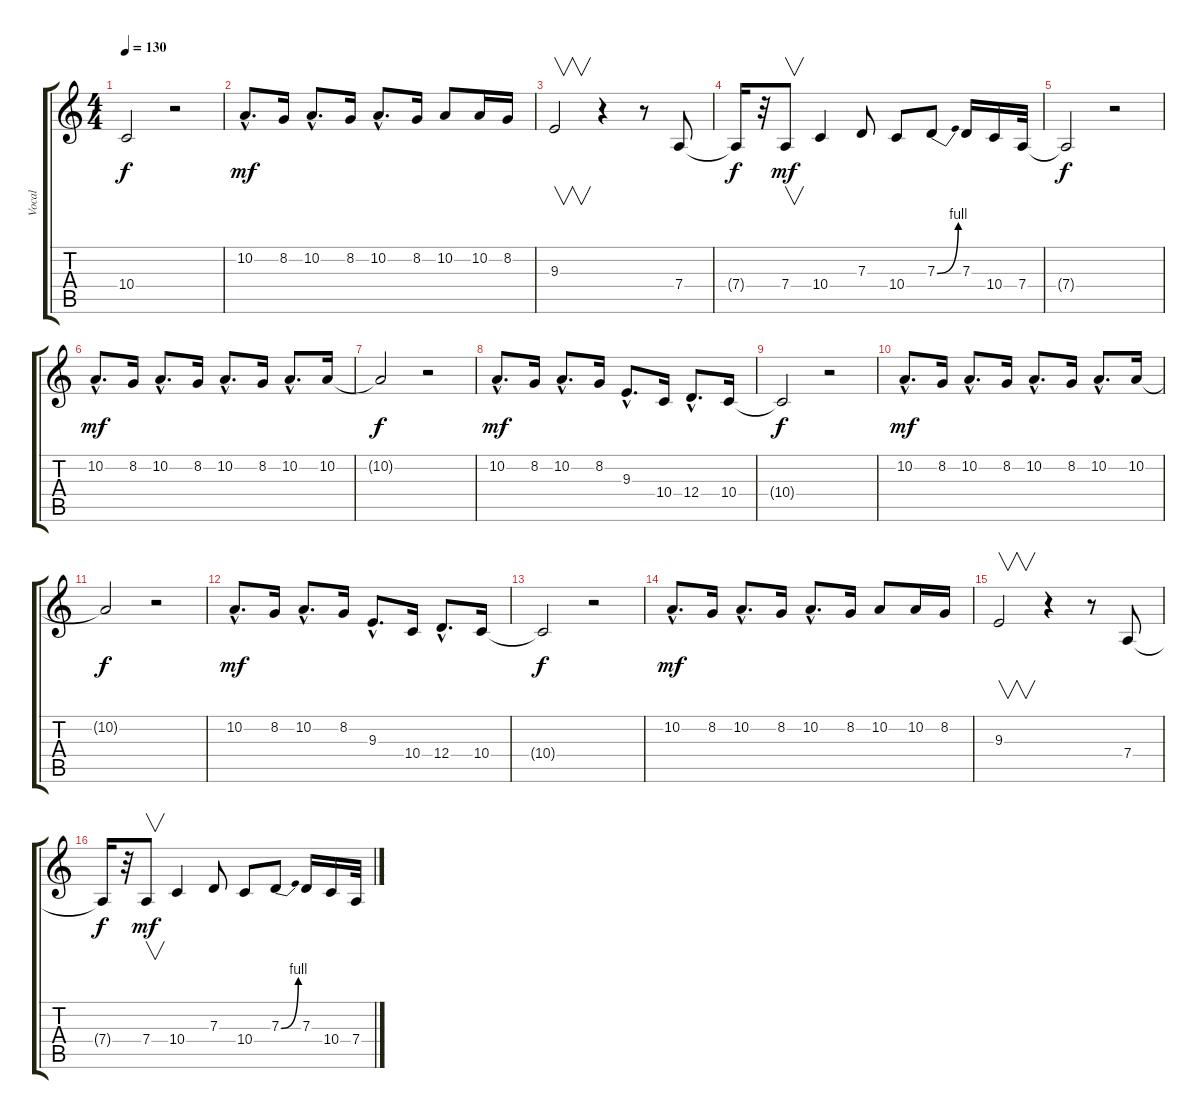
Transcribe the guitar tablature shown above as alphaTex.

\track ("Vocal" "Vocal") {instrument violin}
\staff {score tabs}
\tuning (E4 B3 G3 D3 A2 E2) {hide}
\ts (4 4)
\tempo 130
\clef g2
\ks c
10.4{t}.2{dy f} r.2 |
10.2{hac}.8{d dy mf} 8.2.16 10.2{hac}.8{d} 8.2.16 10.2{hac}.8{d} 8.2.16 10.2.8 10.2.16 8.2.16 |
9.3.2{v} r.4 r.8 7.4.8 |
7.4{t}.16{dy f} r.32 7.4.8{v dy mf} 10.4.4 7.3.8 10.4.8 7.3{be (bend 0 0 60 4)}.8 7.3.16 10.4.16 7.4.32 |
7.4{t}.2{dy f} r.2 |
10.2{hac}.8{d dy mf} 8.2.16 10.2{hac}.8{d} 8.2.16 10.2{hac}.8{d} 8.2.16 10.2{hac}.8{d} 10.2.16 |
10.2{t}.2{dy f} r.2 |
10.2{hac}.8{d dy mf} 8.2.16 10.2{hac}.8{d} 8.2.16 9.3{hac}.8{d} 10.4.16 12.4{hac}.8{d} 10.4.16 |
10.4{t}.2{dy f} r.2 |
10.2{hac}.8{d dy mf} 8.2.16 10.2{hac}.8{d} 8.2.16 10.2{hac}.8{d} 8.2.16 10.2{hac}.8{d} 10.2.16 |
10.2{t}.2{dy f} r.2 |
10.2{hac}.8{d dy mf} 8.2.16 10.2{hac}.8{d} 8.2.16 9.3{hac}.8{d} 10.4.16 12.4{hac}.8{d} 10.4.16 |
10.4{t}.2{dy f} r.2 |
10.2{hac}.8{d dy mf} 8.2.16 10.2{hac}.8{d} 8.2.16 10.2{hac}.8{d} 8.2.16 10.2.8 10.2.16 8.2.16 |
9.3.2{v} r.4 r.8 7.4.8 |
7.4{t}.16{dy f} r.32 7.4.8{v dy mf} 10.4.4 7.3.8 10.4.8 7.3{be (bend 0 0 60 4)}.8 7.3.16 10.4.16 7.4.32
